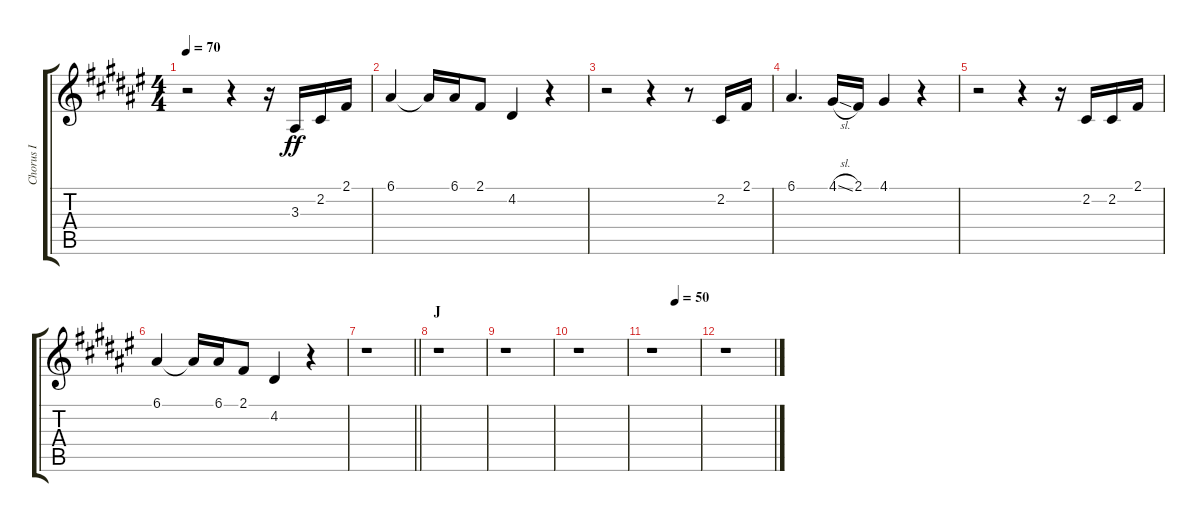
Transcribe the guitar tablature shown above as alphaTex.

\track ("Chorus I" "Chorus I") {instrument voiceoohs}
\staff {score tabs}
\tuning (E4 B3 G3 D3 A2 E2) {hide}
\ts (4 4)
\tempo 70
\clef g2
\ks f#
r.2{dy ff} r.4 r.16 3.3.16 2.2.16 2.1.16 |
6.1.4 6.1{t}.16 6.1.16 2.1.8 4.2.4 r.4 |
r.2 r.4 r.8 2.2.16 2.1.16 |
6.1.4{d} 4.1{sl}.16 2.1.16 4.1.4 r.4 |
r.2 r.4 r.16 2.2.16 2.2.16 2.1.16 |
6.1.4 6.1{t}.16 6.1.16 2.1.8 4.2.4 r.4 |
\barLineRight lightlight
r.1 |
\section ("" "J")
r.1 |
r.1 |
r.1 |
\tempo (50 0.5)
r.1 |
r.1
